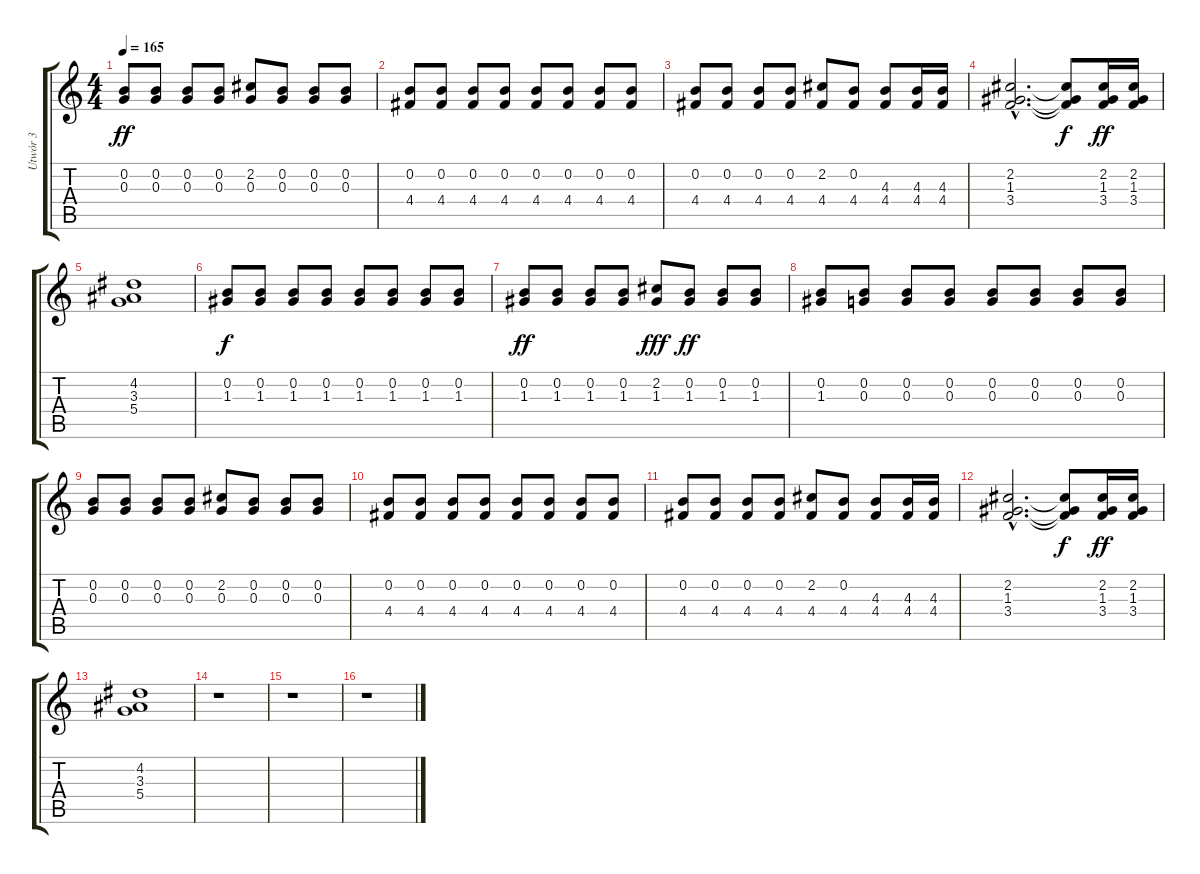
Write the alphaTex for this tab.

\track ("Utwór 3" "Utwór 3") {instrument distortionguitar}
\staff {score tabs}
\tuning (E4 B3 G3 D3 A2 E2) {hide}
\ts (4 4)
\tempo 165
\clef g2
\ks c
(0.2 0.3).8{dy ff} (0.2 0.3).8 (0.2 0.3).8 (0.2 0.3).8 (2.2 0.3).8 (0.2 0.3).8 (0.2 0.3).8 (0.2 0.3).8 |
(0.2 4.4).8 (0.2 4.4).8 (0.2 4.4).8 (0.2 4.4).8 (0.2 4.4).8 (0.2 4.4).8 (0.2 4.4).8 (0.2 4.4).8 |
(0.2 4.4).8 (0.2 4.4).8 (0.2 4.4).8 (0.2 4.4).8 (2.2 4.4).8 (0.2 4.4).8 (4.3 4.4).8 (4.3 4.4).16 (4.3 4.4).16 |
(2.2{hac} 1.3{hac} 3.4{hac}).2{d} (2.2{t} 1.3{t} 3.4{t}).8{dy f} (2.2 1.3 3.4).16{dy ff} (2.2 1.3 3.4).16 |
(4.2 3.3 5.4).1 |
(0.2 1.3).8{dy f} (0.2 1.3).8 (0.2 1.3).8 (0.2 1.3).8 (0.2 1.3).8 (0.2 1.3).8 (0.2 1.3).8 (0.2 1.3).8 |
(0.2 1.3).8{dy ff} (0.2 1.3).8 (0.2 1.3).8 (0.2 1.3).8 (2.2 1.3).8{dy fff} (0.2 1.3).8{dy ff} (0.2 1.3).8 (0.2 1.3).8 |
(0.2 1.3).8 (0.2 0.3).8 (0.2 0.3).8 (0.2 0.3).8 (0.2 0.3).8 (0.2 0.3).8 (0.2 0.3).8 (0.2 0.3).8 |
(0.2 0.3).8 (0.2 0.3).8 (0.2 0.3).8 (0.2 0.3).8 (2.2 0.3).8 (0.2 0.3).8 (0.2 0.3).8 (0.2 0.3).8 |
(0.2 4.4).8 (0.2 4.4).8 (0.2 4.4).8 (0.2 4.4).8 (0.2 4.4).8 (0.2 4.4).8 (0.2 4.4).8 (0.2 4.4).8 |
(0.2 4.4).8 (0.2 4.4).8 (0.2 4.4).8 (0.2 4.4).8 (2.2 4.4).8 (0.2 4.4).8 (4.3 4.4).8 (4.3 4.4).16 (4.3 4.4).16 |
(2.2{hac} 1.3{hac} 3.4{hac}).2{d} (2.2{t} 1.3{t} 3.4{t}).8{dy f} (2.2 1.3 3.4).16{dy ff} (2.2 1.3 3.4).16 |
(4.2 3.3 5.4).1 |
r.1 |
r.1 |
r.1
